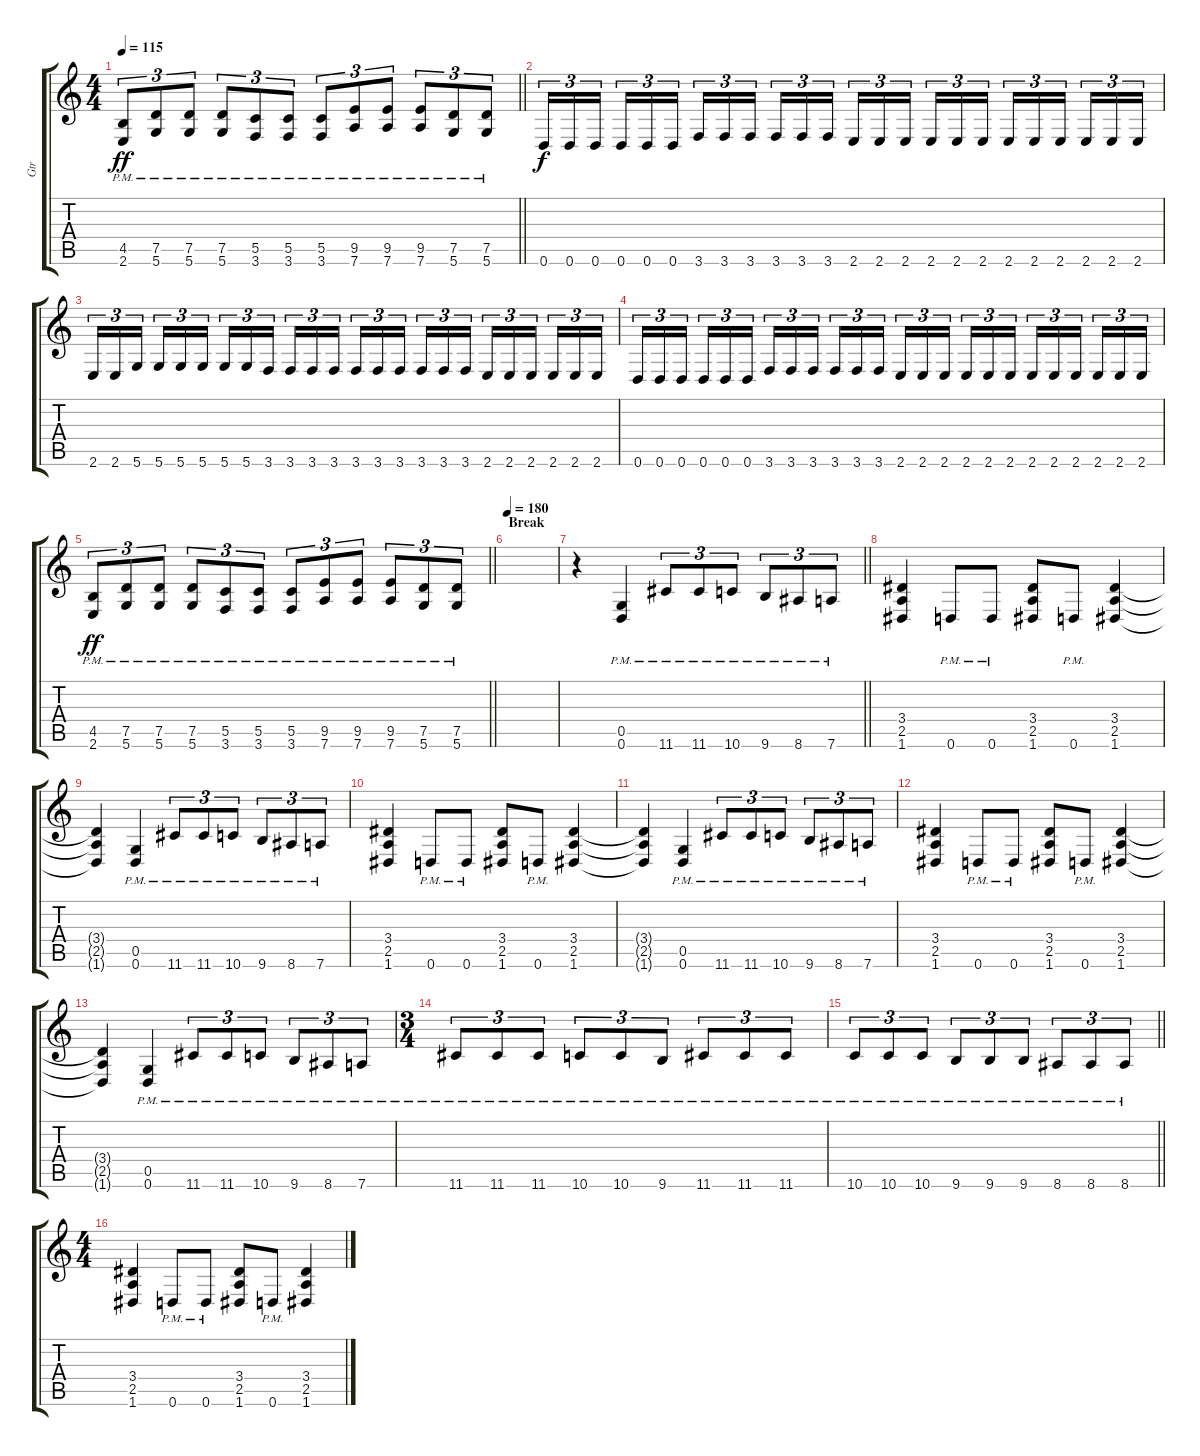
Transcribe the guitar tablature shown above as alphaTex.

\track ("Gtr" "Gtr") {instrument overdrivenguitar}
\staff {score tabs}
\tuning (D4 A3 F3 C3 G2 D2) {hide}
\ts (4 4)
\tempo 115
\clef g2
\barLineRight lightlight
\ks c
(4.5{pm} 2.6{pm}).8{tu (3 2) dy ff} (7.5{pm} 5.6{pm}).8{tu (3 2)} (7.5{pm} 5.6{pm}).8{tu (3 2)} (7.5{pm} 5.6{pm}).8{tu (3 2)} (5.5{pm} 3.6{pm}).8{tu (3 2)} (5.5{pm} 3.6{pm}).8{tu (3 2)} (5.5{pm} 3.6{pm}).8{tu (3 2)} (9.5{pm} 7.6{pm}).8{tu (3 2)} (9.5{pm} 7.6{pm}).8{tu (3 2)} (9.5{pm} 7.6{pm}).8{tu (3 2)} (7.5{pm} 5.6{pm}).8{tu (3 2)} (7.5{pm} 5.6{pm}).8{tu (3 2)} |
0.6.16{tu (3 2) dy f} 0.6.16{tu (3 2)} 0.6.16{tu (3 2) beam splitsecondary} 0.6.16{tu (3 2)} 0.6.16{tu (3 2)} 0.6.16{tu (3 2)} 3.6.16{tu (3 2)} 3.6.16{tu (3 2)} 3.6.16{tu (3 2) beam splitsecondary} 3.6.16{tu (3 2)} 3.6.16{tu (3 2)} 3.6.16{tu (3 2)} 2.6.16{tu (3 2)} 2.6.16{tu (3 2)} 2.6.16{tu (3 2) beam splitsecondary} 2.6.16{tu (3 2)} 2.6.16{tu (3 2)} 2.6.16{tu (3 2)} 2.6.16{tu (3 2)} 2.6.16{tu (3 2)} 2.6.16{tu (3 2) beam splitsecondary} 2.6.16{tu (3 2)} 2.6.16{tu (3 2)} 2.6.16{tu (3 2)} |
2.6.16{tu (3 2)} 2.6.16{tu (3 2)} 5.6.16{tu (3 2) beam splitsecondary} 5.6.16{tu (3 2)} 5.6.16{tu (3 2)} 5.6.16{tu (3 2)} 5.6.16{tu (3 2)} 5.6.16{tu (3 2)} 3.6.16{tu (3 2) beam splitsecondary} 3.6.16{tu (3 2)} 3.6.16{tu (3 2)} 3.6.16{tu (3 2)} 3.6.16{tu (3 2)} 3.6.16{tu (3 2)} 3.6.16{tu (3 2) beam splitsecondary} 3.6.16{tu (3 2)} 3.6.16{tu (3 2)} 3.6.16{tu (3 2)} 2.6.16{tu (3 2)} 2.6.16{tu (3 2)} 2.6.16{tu (3 2) beam splitsecondary} 2.6.16{tu (3 2)} 2.6.16{tu (3 2)} 2.6.16{tu (3 2)} |
0.6.16{tu (3 2)} 0.6.16{tu (3 2)} 0.6.16{tu (3 2) beam splitsecondary} 0.6.16{tu (3 2)} 0.6.16{tu (3 2)} 0.6.16{tu (3 2)} 3.6.16{tu (3 2)} 3.6.16{tu (3 2)} 3.6.16{tu (3 2) beam splitsecondary} 3.6.16{tu (3 2)} 3.6.16{tu (3 2)} 3.6.16{tu (3 2)} 2.6.16{tu (3 2)} 2.6.16{tu (3 2)} 2.6.16{tu (3 2) beam splitsecondary} 2.6.16{tu (3 2)} 2.6.16{tu (3 2)} 2.6.16{tu (3 2)} 2.6.16{tu (3 2)} 2.6.16{tu (3 2)} 2.6.16{tu (3 2) beam splitsecondary} 2.6.16{tu (3 2)} 2.6.16{tu (3 2)} 2.6.16{tu (3 2)} |
\barLineRight lightlight
(4.5{pm} 2.6{pm}).8{tu (3 2) dy ff} (7.5{pm} 5.6{pm}).8{tu (3 2)} (7.5{pm} 5.6{pm}).8{tu (3 2)} (7.5{pm} 5.6{pm}).8{tu (3 2)} (5.5{pm} 3.6{pm}).8{tu (3 2)} (5.5{pm} 3.6{pm}).8{tu (3 2)} (5.5{pm} 3.6{pm}).8{tu (3 2)} (9.5{pm} 7.6{pm}).8{tu (3 2)} (9.5{pm} 7.6{pm}).8{tu (3 2)} (9.5{pm} 7.6{pm}).8{tu (3 2)} (7.5{pm} 5.6{pm}).8{tu (3 2)} (7.5{pm} 5.6{pm}).8{tu (3 2)} |
\section ("" "Break")
\tempo 180
|
\barLineRight lightlight
r.4 (0.5{pm} 0.6{pm}).4 11.6{pm}.8{tu (3 2)} 11.6{pm}.8{tu (3 2)} 10.6{pm}.8{tu (3 2)} 9.6{pm}.8{tu (3 2)} 8.6{pm}.8{tu (3 2)} 7.6{pm}.8{tu (3 2)} |
(3.4 2.5 1.6).4 0.6{pm}.8 0.6{pm}.8 (3.4 2.5 1.6).8 0.6{pm}.8 (3.4 2.5 1.6).4 |
(3.4{t} 2.5{t} 1.6{t}).4 (0.5{pm} 0.6{pm}).4 11.6{pm}.8{tu (3 2)} 11.6{pm}.8{tu (3 2)} 10.6{pm}.8{tu (3 2)} 9.6{pm}.8{tu (3 2)} 8.6{pm}.8{tu (3 2)} 7.6{pm}.8{tu (3 2)} |
(3.4 2.5 1.6).4 0.6{pm}.8 0.6{pm}.8 (3.4 2.5 1.6).8 0.6{pm}.8 (3.4 2.5 1.6).4 |
(3.4{t} 2.5{t} 1.6{t}).4 (0.5{pm} 0.6{pm}).4 11.6{pm}.8{tu (3 2)} 11.6{pm}.8{tu (3 2)} 10.6{pm}.8{tu (3 2)} 9.6{pm}.8{tu (3 2)} 8.6{pm}.8{tu (3 2)} 7.6{pm}.8{tu (3 2)} |
(3.4 2.5 1.6).4 0.6{pm}.8 0.6{pm}.8 (3.4 2.5 1.6).8 0.6{pm}.8 (3.4 2.5 1.6).4 |
(3.4{t} 2.5{t} 1.6{t}).4 (0.5{pm} 0.6{pm}).4 11.6{pm}.8{tu (3 2)} 11.6{pm}.8{tu (3 2)} 10.6{pm}.8{tu (3 2)} 9.6{pm}.8{tu (3 2)} 8.6{pm}.8{tu (3 2)} 7.6{pm}.8{tu (3 2)} |
\ts (3 4)
11.6{pm}.8{tu (3 2)} 11.6{pm}.8{tu (3 2)} 11.6{pm}.8{tu (3 2)} 10.6{pm}.8{tu (3 2)} 10.6{pm}.8{tu (3 2)} 9.6{pm}.8{tu (3 2)} 11.6{pm}.8{tu (3 2)} 11.6{pm}.8{tu (3 2)} 11.6{pm}.8{tu (3 2)} |
\barLineRight lightlight
10.6{pm}.8{tu (3 2)} 10.6{pm}.8{tu (3 2)} 10.6{pm}.8{tu (3 2)} 9.6{pm}.8{tu (3 2)} 9.6{pm}.8{tu (3 2)} 9.6{pm}.8{tu (3 2)} 8.6{pm}.8{tu (3 2)} 8.6{pm}.8{tu (3 2)} 8.6{pm}.8{tu (3 2)} |
\ts (4 4)
(3.4 2.5 1.6).4 0.6{pm}.8 0.6{pm}.8 (3.4 2.5 1.6).8 0.6{pm}.8 (3.4 2.5 1.6).4
